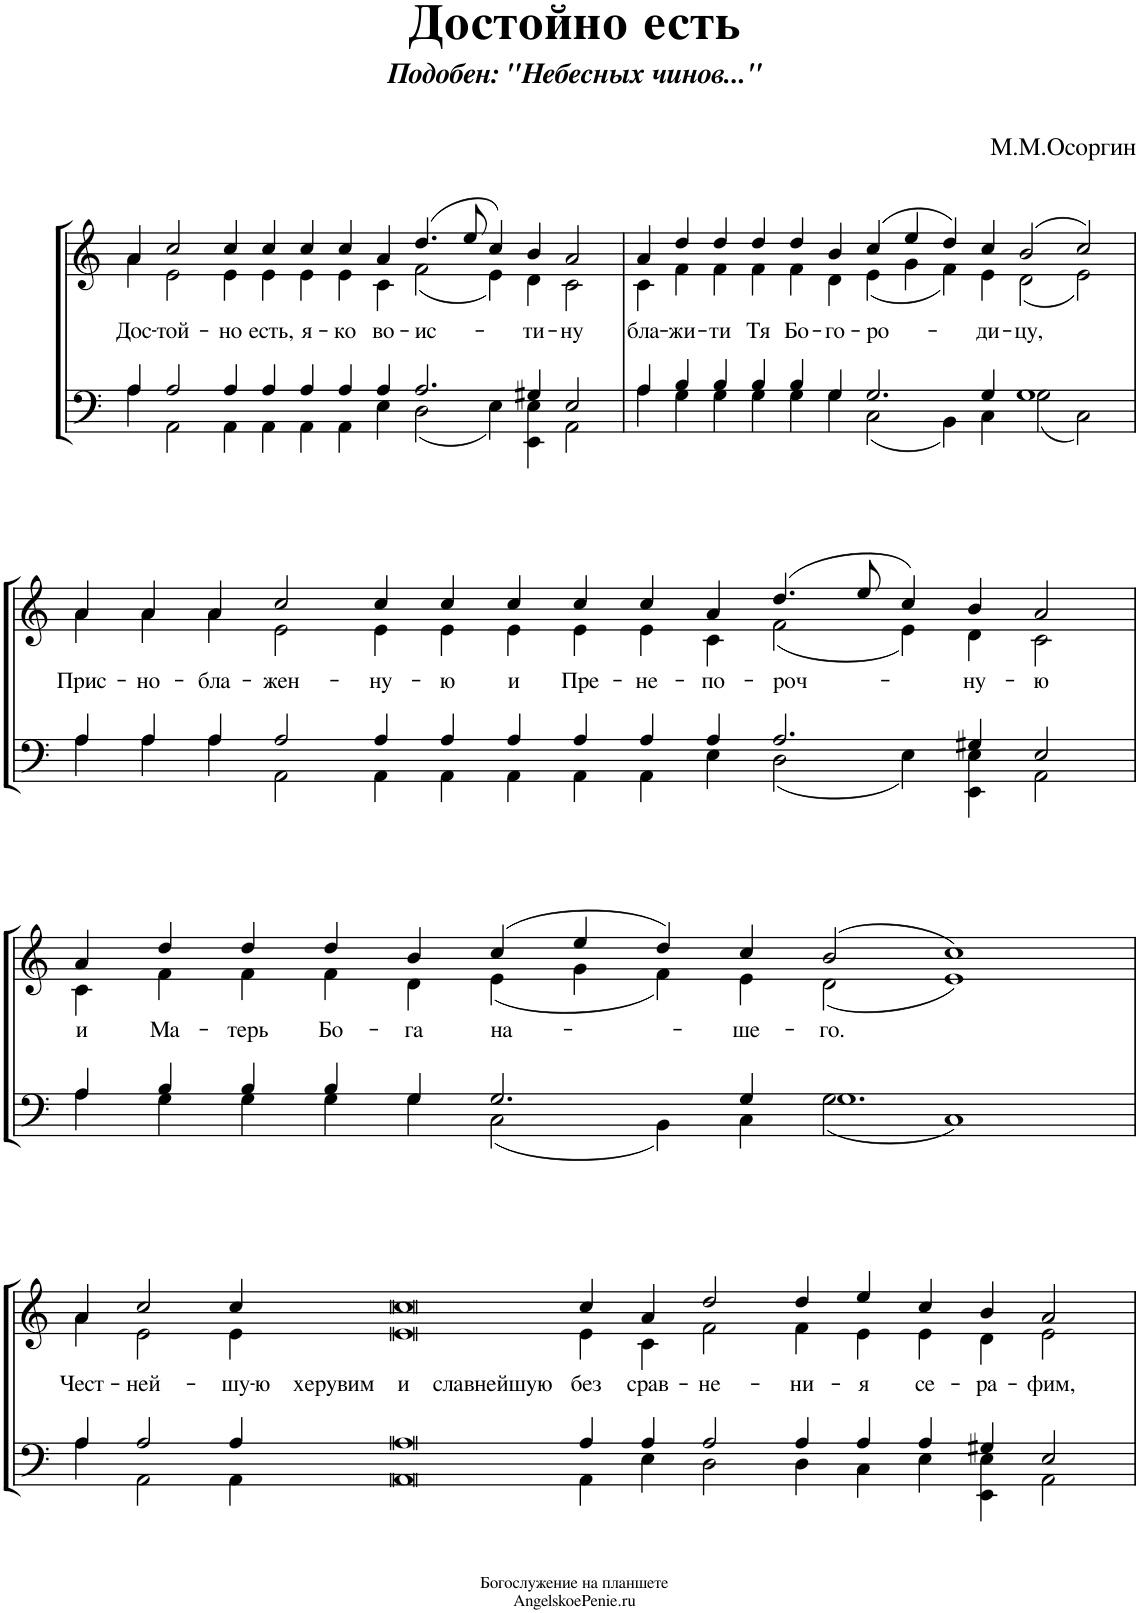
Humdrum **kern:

**kern	**kern	**text
*part1	*part1	*part1
*staff2	*staff1	*staff1
*I"Piano	*	*
*I'Pno.	*	*
*clefF4	*clefG2	*
*k[]	*k[]	*
*M63/4	*M63/4	*
=1	=1	=1
*^	*	*
*	*^	*	*
!	!	!	!	!LO:LY:b
*	*	*	*^	*
000ryy	4A/	4A\	4a/	4a\	Дос-
!	!	!	!	!	!LO:LY:b
.	2A/	2AA\	2cc/	2e\	-той-
!	!	!	!	!	!LO:LY:b
.	4A/	4AA\	4cc/	4e\	-но
!	!	!	!	!	!LO:LY:b
.	4A/	4AA\	4cc/	4e\	есть,
!	!	!	!	!	!LO:LY:b
.	4A/	4AA\	4cc/	4e\	я-
!	!	!	!	!	!LO:LY:b
.	4A/	4AA\	4cc/	4e\	-ко
!	!	!	!	!	!LO:LY:b
.	4A/	4E\	4a/	4c\	во-
!	!	!	!	!	!LO:LY:b
.	2.A/	2D\	(4.dd/	(2f\	-ис-
.	.	.	8ee/	.	.
.	.	4E\	4cc/)	4e\)	.
!	!	!	!	!	!LO:LY:b
.	4G#X/	4EE\ 4E\	4b/	4d\	-ти-
!	!	!	!	!	!LO:LY:b
.	2E/	2AA\	2a/	2c\	-ну
.	1ryy	1ryy	000ryy	000ryy	.
.	1ryy	1ryy	.	.	.
.	1ryy	1ryy	.	.	.
.	1ryy	1ryy	.	.	.
.	1ryy	1ryy	.	.	.
4%31ryy	.	.	.	.	.
.	1ryy	1ryy	.	.	.
.	1ryy	1ryy	.	.	.
.	1ryy	1ryy	.	.	.
.	1ryy	1ryy	00ryy	00ryy	.
.	1ryy	1ryy	.	.	.
.	1ryy	1ryy	.	.	.
.	1ryy	1ryy	.	.	.
.	4ryy	4ryy	4ryy	4ryy	.
=2	=2	=2	=2	=2	=2
!	!	!	!	!	!LO:LY:b
000ryy	4A/	4A\	4a/	4c\	бла-
!	!	!	!	!	!LO:LY:b
.	4B/	4G\	4dd/	4f\	-жи-
!	!	!	!	!	!LO:LY:b
.	4B/	4G\	4dd/	4f\	-ти
!	!	!	!	!	!LO:LY:b
.	4B/	4G\	4dd/	4f\	Тя
!	!	!	!	!	!LO:LY:b
.	4B/	4G\	4dd/	4f\	Бо-
!	!	!	!	!	!LO:LY:b
.	4G/	4G\	4b/	4d\	-го-
!	!	!	!	!	!LO:LY:b
.	2.G/	2C\	(4cc/	(4e\	-ро-
.	.	.	4ee/	4g\	.
.	.	4BB\	4dd/)	4f\)	.
!	!	!	!	!	!LO:LY:b
.	4G/	4C\	4cc/	4e\	-ди-
!	!	!	!	!	!LO:LY:b
.	1G	2G\	(2b/	(2d\	-цу,
.	.	2C\	2cc/)	2e\)	.
.	1ryy	1ryy	000ryy	000ryy	.
.	1ryy	1ryy	.	.	.
.	1ryy	1ryy	.	.	.
.	1ryy	1ryy	.	.	.
.	1ryy	1ryy	.	.	.
4%31ryy	.	.	.	.	.
.	1ryy	1ryy	.	.	.
.	1ryy	1ryy	.	.	.
.	1ryy	1ryy	.	.	.
.	1ryy	1ryy	00ryy	00ryy	.
.	1ryy	1ryy	.	.	.
.	1ryy	1ryy	.	.	.
.	1ryy	1ryy	.	.	.
.	4ryy	4ryy	4ryy	4ryy	.
!!LO:LB:g=z	!!
=3	=3	=3	=3	=3	=3
!	!	!	!	!	!LO:LY:b
000ryy	4A/	4A\	4a/	4a\	Прис-
!	!	!	!	!	!LO:LY:b
.	4A/	4A\	4a/	4a\	-но-
!	!	!	!	!	!LO:LY:b
.	4A/	4A\	4a/	4a\	-бла-
!	!	!	!	!	!LO:LY:b
.	2A/	2AA\	2cc/	2e\	-жен-
!	!	!	!	!	!LO:LY:b
.	4A/	4AA\	4cc/	4e\	-ну-
!	!	!	!	!	!LO:LY:b
.	4A/	4AA\	4cc/	4e\	-ю
!	!	!	!	!	!LO:LY:b
.	4A/	4AA\	4cc/	4e\	и
!	!	!	!	!	!LO:LY:b
.	4A/	4AA\	4cc/	4e\	Пре-
!	!	!	!	!	!LO:LY:b
.	4A/	4AA\	4cc/	4e\	-не-
!	!	!	!	!	!LO:LY:b
.	4A/	4E\	4a/	4c\	-по-
!	!	!	!	!	!LO:LY:b
.	2.A/	2D\	(4.dd/	(2f\	-роч-
.	.	.	8ee/	.	.
.	.	4E\	4cc/)	4e\)	.
!	!	!	!	!	!LO:LY:b
.	4G#X/	4EE\ 4E\	4b/	4d\	-ну-
!	!	!	!	!	!LO:LY:b
.	2E/	2AA\	2a/	2c\	-ю
.	1ryy	1ryy	000ryy	000ryy	.
.	1ryy	1ryy	.	.	.
.	1ryy	1ryy	.	.	.
.	1ryy	1ryy	.	.	.
4%31ryy	.	.	.	.	.
.	2%15ryy	2%15ryy	.	.	.
.	.	.	2%7ryy	2%7ryy	.
!!LO:LB:g=z	!!
=4	=4	=4	=4	=4	=4
!	!	!	!	!	!LO:LY:b
000ryy	4A/	4A\	4a/	4c\	и
!	!	!	!	!	!LO:LY:b
.	4B/	4G\	4dd/	4f\	Ма-
!	!	!	!	!	!LO:LY:b
.	4B/	4G\	4dd/	4f\	-терь
!	!	!	!	!	!LO:LY:b
.	4B/	4G\	4dd/	4f\	Бо-
!	!	!	!	!	!LO:LY:b
.	4G/	4G\	4b/	4d\	-га
!	!	!	!	!	!LO:LY:b
.	2.G/	2C\	(4cc/	(4e\	на-
.	.	.	4ee/	4g\	.
.	.	4BB\	4dd/)	4f\)	.
!	!	!	!	!	!LO:LY:b
.	4G/	4C\	4cc/	4e\	-ше-
!	!	!	!	!	!LO:LY:b
.	1.G	2G\	(2b/	(2d\	-го.
.	.	1C	1cc)	1e)	.
.	000.ryy	000.ryy	000.ryy	000.ryy	.
4%31ryy	.	.	.	.	.
!!LO:LB:g=z	!!
=5	=5	=5	=5	=5	=5
!	!	!	!	!	!LO:LY:b
000ryy	4A/	4A\	4a/	4a\	Чест-
!	!	!	!	!	!LO:LY:b
.	2A/	2AA\	2cc/	2e\	-ней-
!	!	!	!	!	!LO:LY:b
.	4A/	4AA\	4cc/	4e\	-шу-
!	!	!	!	!	!LO:LY:b
.	4A	4AA	4cc	4e	-ю херувим и славнейшую
!	!	!	!	!	!LO:LY:b
.	4A/	4AA\	4cc/	4e\	без
!	!	!	!	!	!LO:LY:b
.	4A/	4E\	4a/	4c\	срав-
!	!	!	!	!	!LO:LY:b
.	2A/	2D\	2dd/	2f\	-не-
!	!	!	!	!	!LO:LY:b
.	4A/	4D\	4dd/	4f\	-ни-
!	!	!	!	!	!LO:LY:b
.	4A/	4C\	4ee/	4e\	-я
!	!	!	!	!	!LO:LY:b
.	4A/	4E\	4cc/	4e\	се-
!	!	!	!	!	!LO:LY:b
.	4G#X/	4EE\ 4E\	4b/	4d\	-ра-
!	!	!	!	!	!LO:LY:b
.	2E/	2AA\	2a/	2e\	-фим,
.	000.ryy	000.ryy	000.ryy	000.ryy	.
4%31ryy	.	.	.	.	.
*v	*v	*v	*	*	*
*	*v	*v	*
=	=	=
*-	*-	*-
